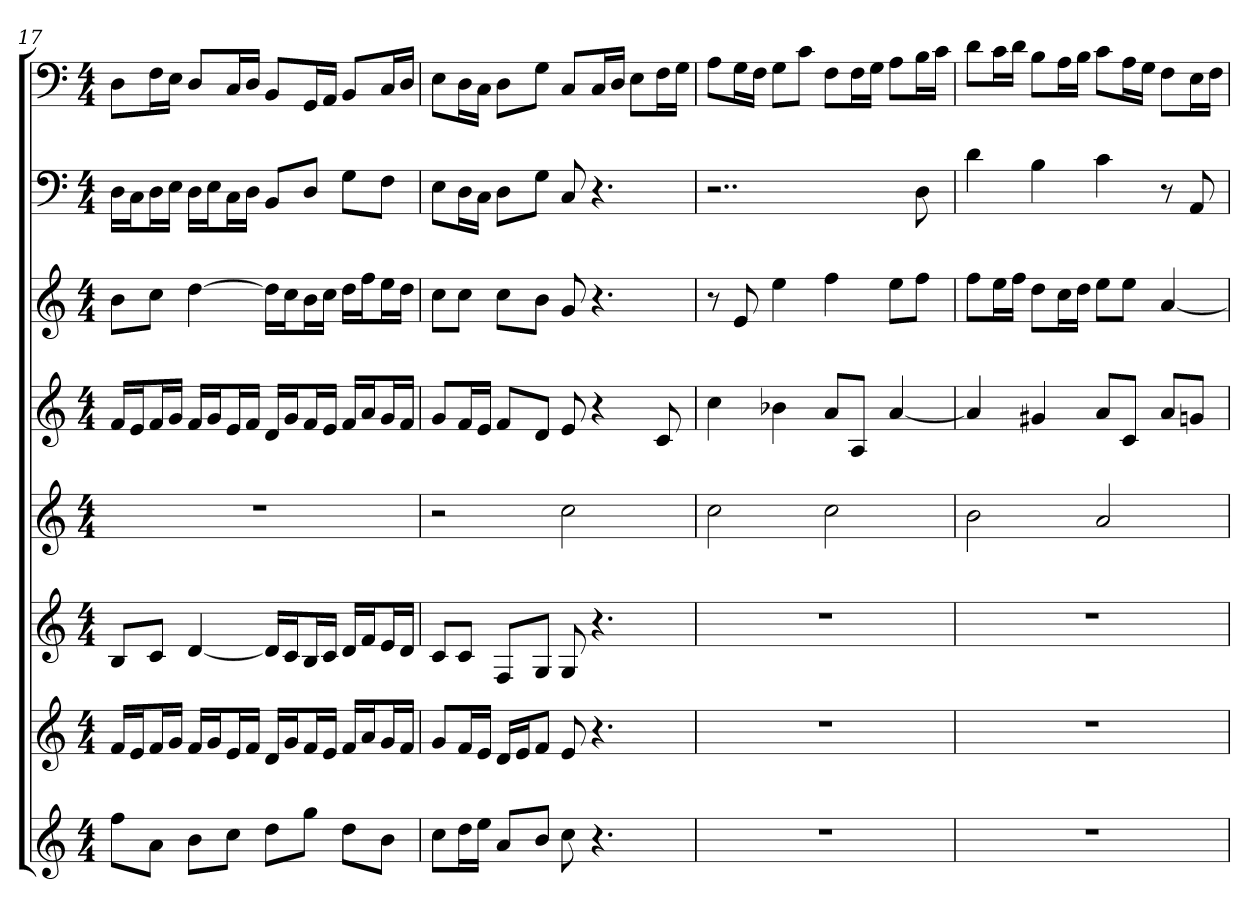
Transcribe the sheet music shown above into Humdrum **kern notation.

**kern	**kern	**kern	**kern	**kern	**kern	**kern	**kern
*part8	*part7	*part6	*part5	*part4	*part3	*part2	*part1
*staff8	*staff7	*staff6	*staff5	*staff4	*staff3	*staff2	*staff1
*k[]	*k[]	*k[]	*k[]	*k[]	*k[]	*k[]	*k[]
*a:	*a:	*a:	*a:	*a:	*a:	*a:	*a:
*M4/4	*M4/4	*M4/4	*M4/4	*M4/4	*M4/4	*M4/4	*M4/4
=17	=17	=17	=17	=17	=17	=17	=17
8ffL	16fLL	8BL	1r	16fLL	8bL	16DLL	8DL
.	16eJ	.	.	16eJ	.	16CJ	.
8aJ	16fL	8cJ	.	16fL	8ccJ	16DL	16FL
.	16gJJ	.	.	16gJJ	.	16EJJ	16EJJ
8bL	16fLL	[4d	.	16fLL	[4dd	16DLL	8DL
.	16gJ	.	.	16gJ	.	16EJ	.
8ccJ	16eL	.	.	16eL	.	16CL	16CL
.	16fJJ	.	.	16fJJ	.	16DJJ	16DJJ
8ddL	16dLL	16dLL]	.	16dLL	16ddLL]	8BBL	8BBL
.	16gJ	16cJ	.	16gJ	16ccJ	.	.
8ggJ	16fL	16BL	.	16fL	16bL	8DJ	16GGL
.	16eJJ	16cJJ	.	16eJJ	16ccJJ	.	16AAJJ
8ddL	16fLL	16dLL	.	16fLL	16ddLL	8GL	8BBL
.	16aJ	16fJ	.	16aJ	16ffJ	.	.
8bJ	16gL	16eL	.	16gL	16eeL	8FJ	16CL
.	16fJJ	16dJJ	.	16fJJ	16ddJJ	.	16DJJ
=18	=18	=18	=18	=18	=18	=18	=18
8ccL	8gL	8cL	2r	8gL	8ccL	8EL	8EL
16ddL	16fL	8cJ	.	16fL	8ccJ	16DL	16DL
16eeJJ	16eJJ	.	.	16eJJ	.	16CJJ	16CJJ
8aL	16dLL	8FL	.	8fL	8ccL	8DL	8DL
.	16eJ	.	.	.	.	.	.
8bJ	8fJ	8GJ	.	8dJ	8bJ	8GJ	8GJ
8cc	8e	8G	2cc	8e	8g	8C	8CL
4.r	4.r	4.r	.	4r	4.r	4.r	16CL
.	.	.	.	.	.	.	16DJJ
.	.	.	.	.	.	.	8EL
.	.	.	.	8c	.	.	16FL
.	.	.	.	.	.	.	16GJJ
=19	=19	=19	=19	=19	=19	=19	=19
1r	1r	1r	2cc	4cc	8r	2..r	8AL
.	.	.	.	.	8e	.	16GL
.	.	.	.	.	.	.	16FJJ
.	.	.	.	4b-X	4ee	.	8GL
.	.	.	.	.	.	.	8cJ
.	.	.	2cc	8aL	4ff	.	8FL
.	.	.	.	8AJ	.	.	16FL
.	.	.	.	.	.	.	16GJJ
.	.	.	.	[4a	8eeL	.	8AL
.	.	.	.	.	8ffJ	8D	16BL
.	.	.	.	.	.	.	16cJJ
=20	=20	=20	=20	=20	=20	=20	=20
1r	1r	1r	2b	4a]	8ffL	4d	8dL
.	.	.	.	.	16eeL	.	16cL
.	.	.	.	.	16ffJJ	.	16dJJ
.	.	.	.	4g#X	8ddL	4B	8BL
.	.	.	.	.	16ccL	.	16AL
.	.	.	.	.	16ddJJ	.	16BJJ
.	.	.	2a	8aL	8eeL	4c	8cL
.	.	.	.	8cJ	8eeJ	.	16AL
.	.	.	.	.	.	.	16GJJ
.	.	.	.	8aL	[4a	8r	8FL
.	.	.	.	8gnJ	.	8AA	16EL
.	.	.	.	.	.	.	16FJJ
=	=	=	=	=	=	=	=
*-	*-	*-	*-	*-	*-	*-	*-
